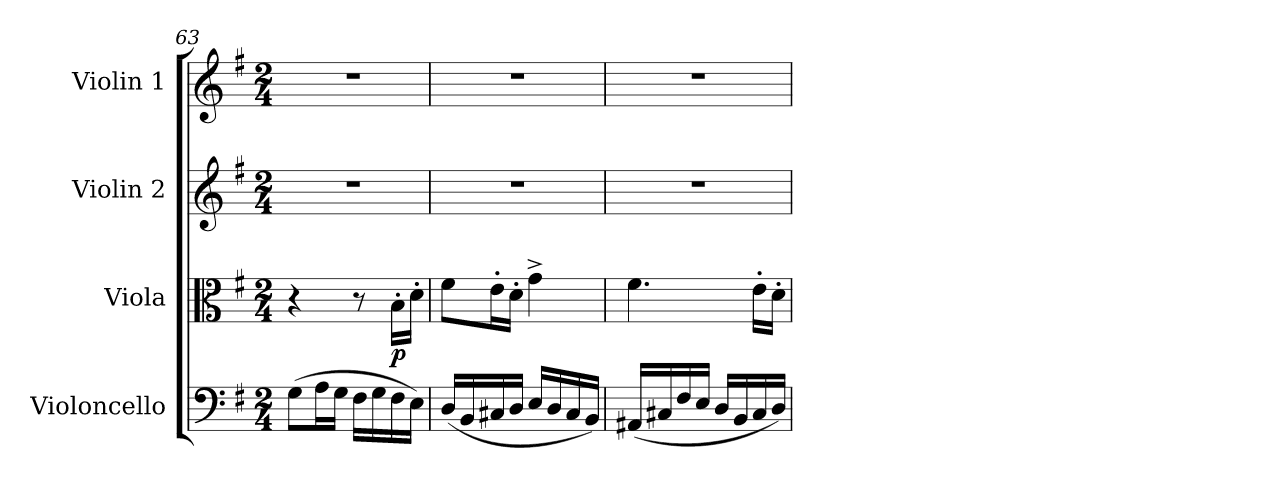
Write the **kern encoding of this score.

**kern	**kern	**dynam	**kern	**kern
*part4	*part3	*part3	*part2	*part1
*staff4	*staff3	*staff3	*staff2	*staff1
*I"Violoncello	*I"Viola	*	*I"Violin 2	*I"Violin 1
*I'Vc	*I'Vla	*	*I'Vln	*I'Vln
!!LO:LB:g=z
*clefF4	*clefC3	*	*clefG2	*clefG2
*k[f#]	*k[f#]	*	*k[f#]	*k[f#]
*M2/4	*M2/4	*	*M2/4	*M2/4
=63	=63	=63	=63	=63
(8G\L	4r	.	2r	2r
16A\L	.	.	.	.
16G\JJ	.	.	.	.
16F#\LL	8r	.	.	.
16G\	.	.	.	.
!	!	!LO:DY:b	!	!
16F#\	16B'\LL	p	.	.
16E\JJ)	16d'\JJ	.	.	.
=64	=64	=64	=64	=64
(16D/LL	8f#\L	.	2r	2r
16BB/	.	.	.	.
16C#X/	16e'\L	.	.	.
16D/JJ	16d'\JJ	.	.	.
16E/LL	4g^\	.	.	.
16D/	.	.	.	.
16C#/	.	.	.	.
16BB/JJ)	.	.	.	.
=65	=65	=65	=65	=65
(16AA#X/LL	4.f#\	.	2r	2r
16C#X/	.	.	.	.
16F#/	.	.	.	.
16E/JJ	.	.	.	.
16D/LL	.	.	.	.
16BB/	.	.	.	.
16C#/	16e'\LL	.	.	.
16D/JJ)	16d'\JJ	.	.	.
=	=	=	=	=
*-	*-	*-	*-	*-
